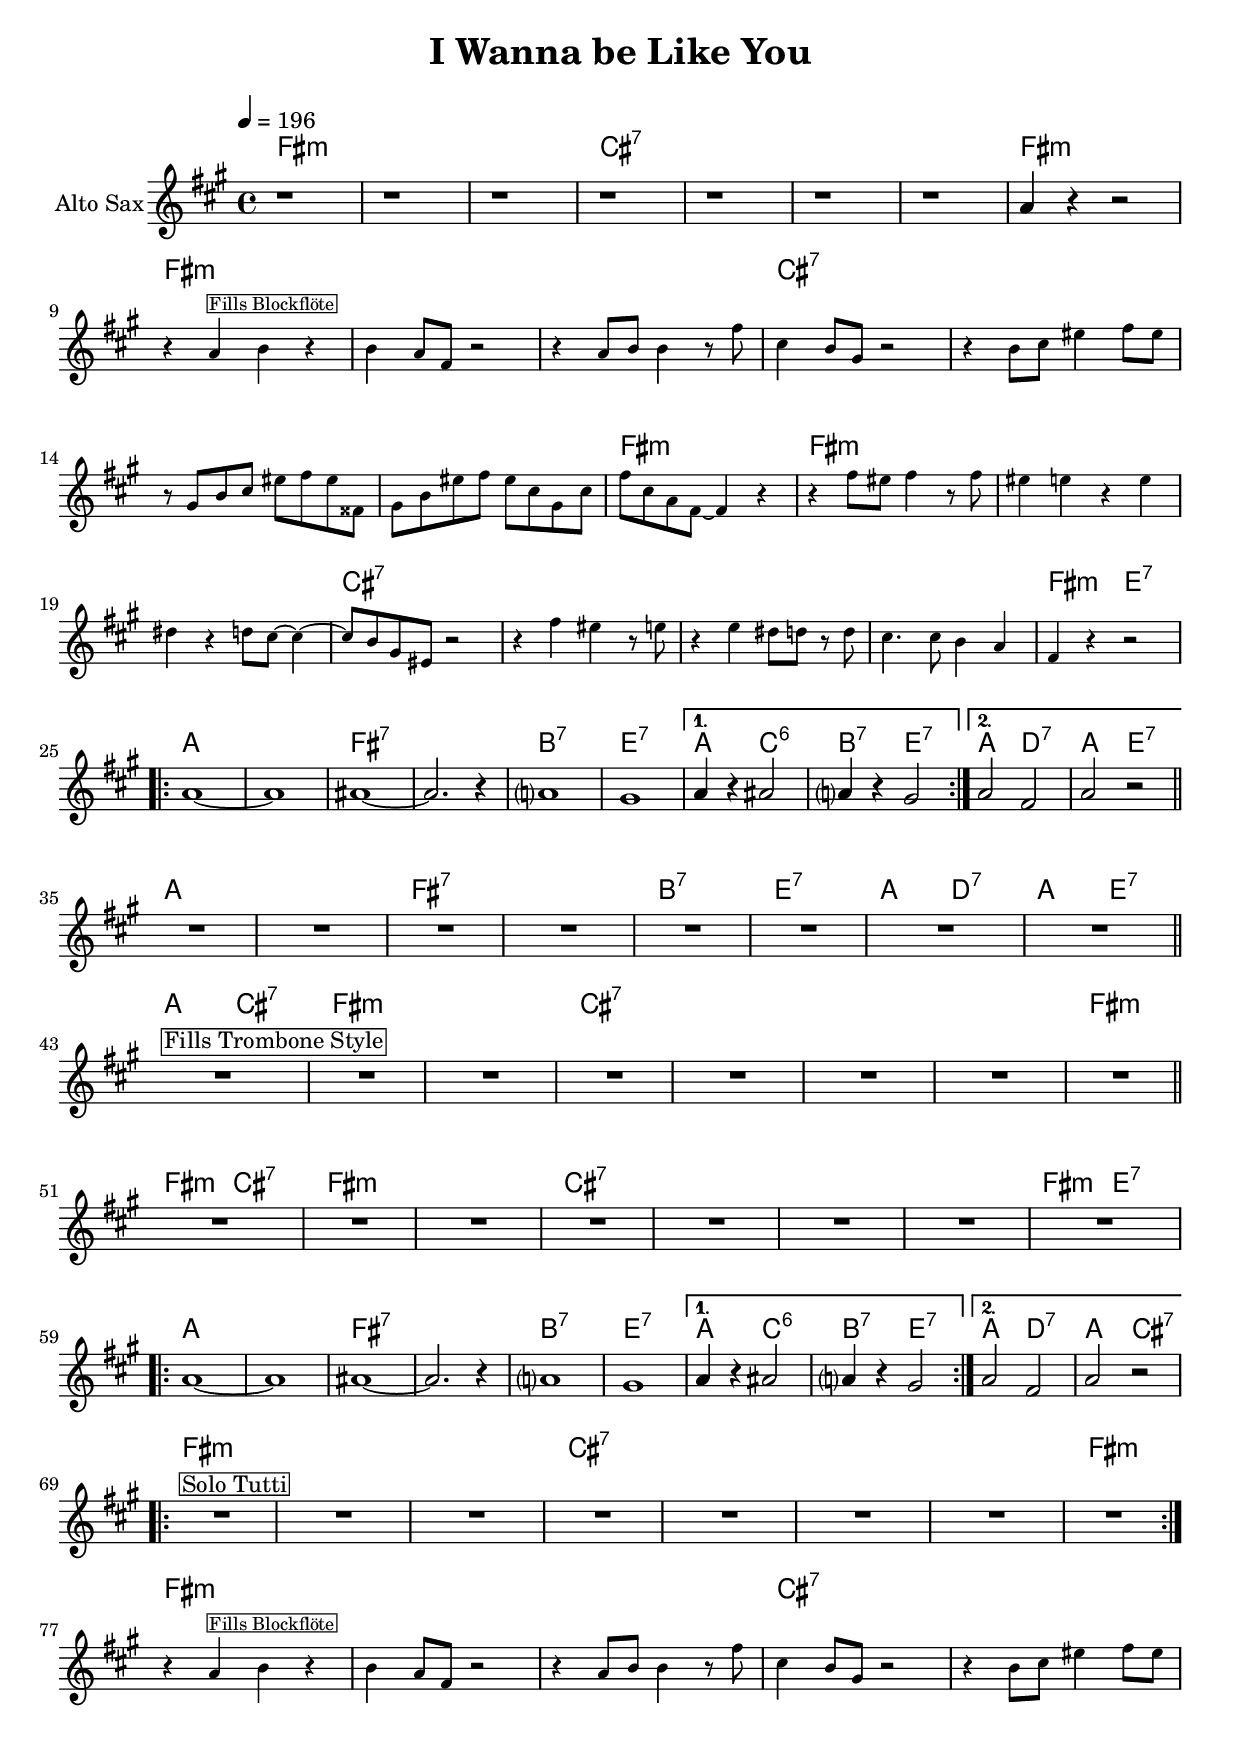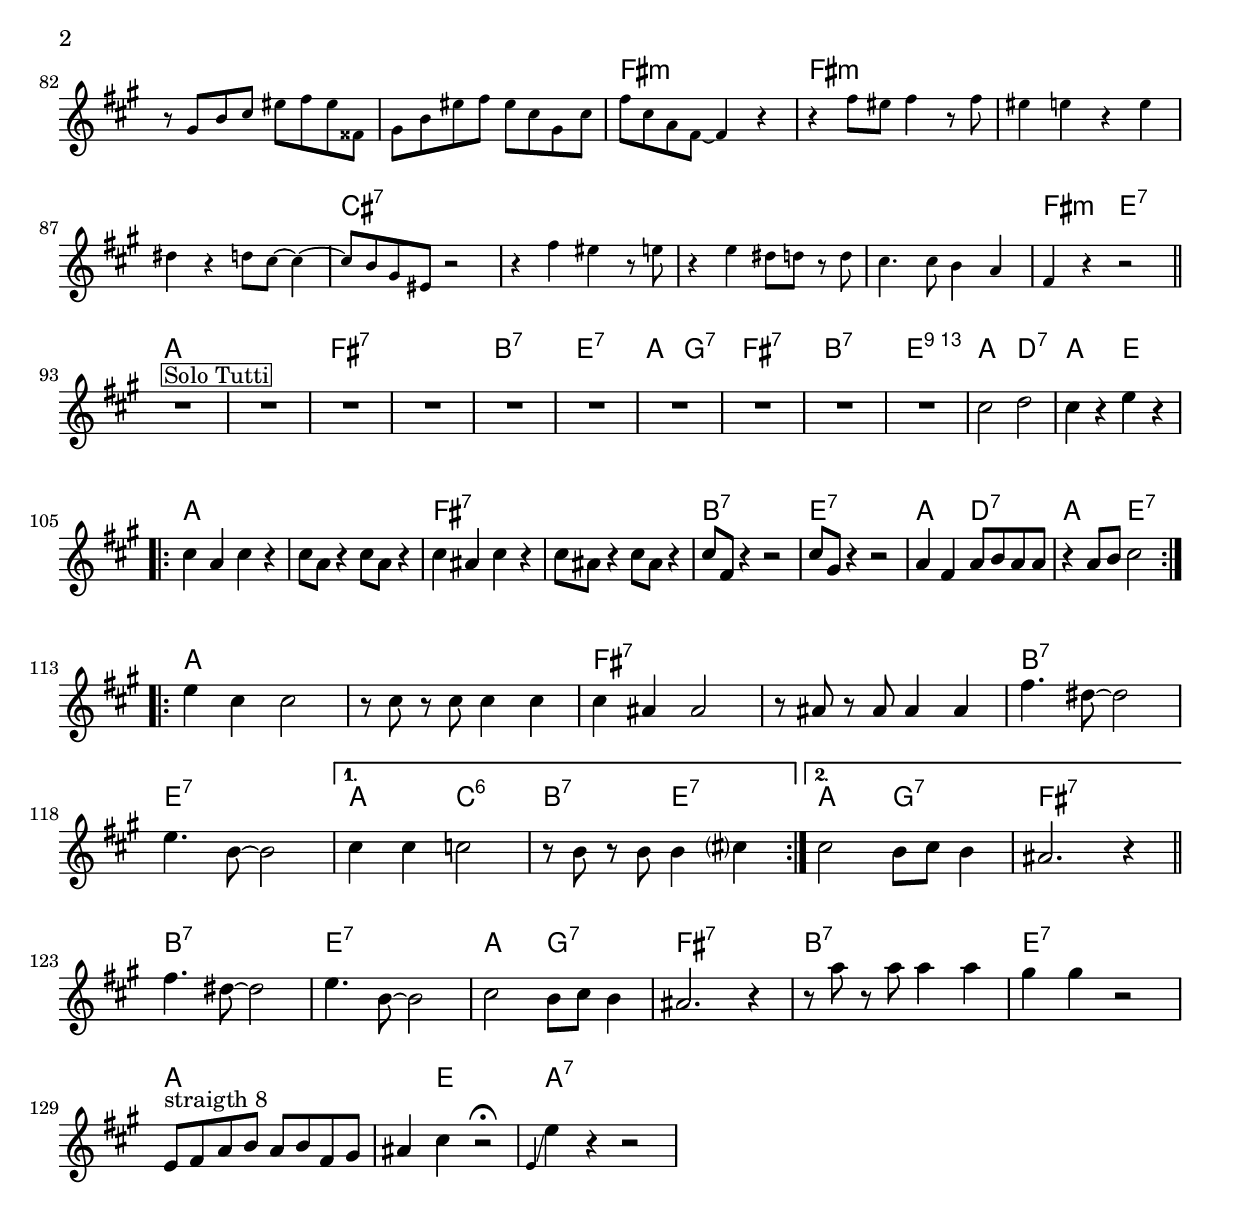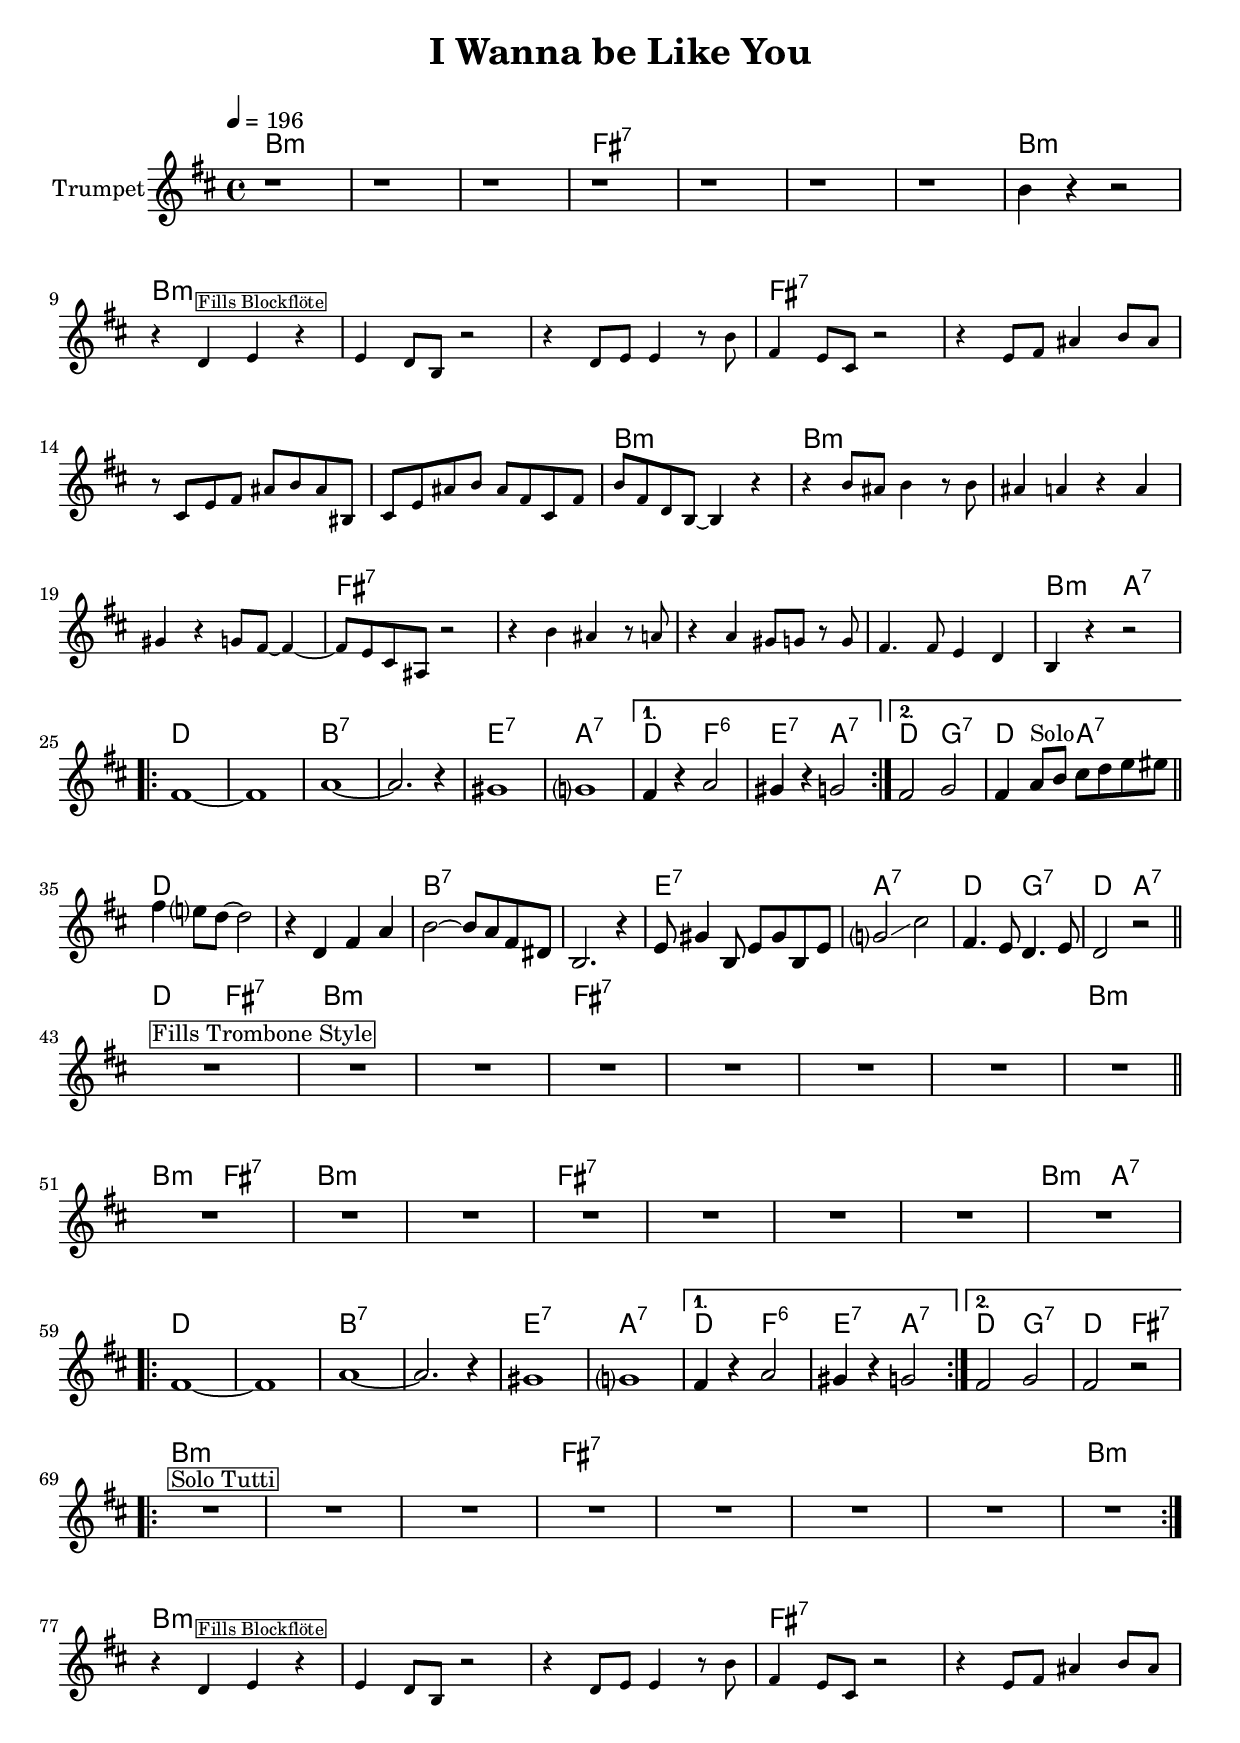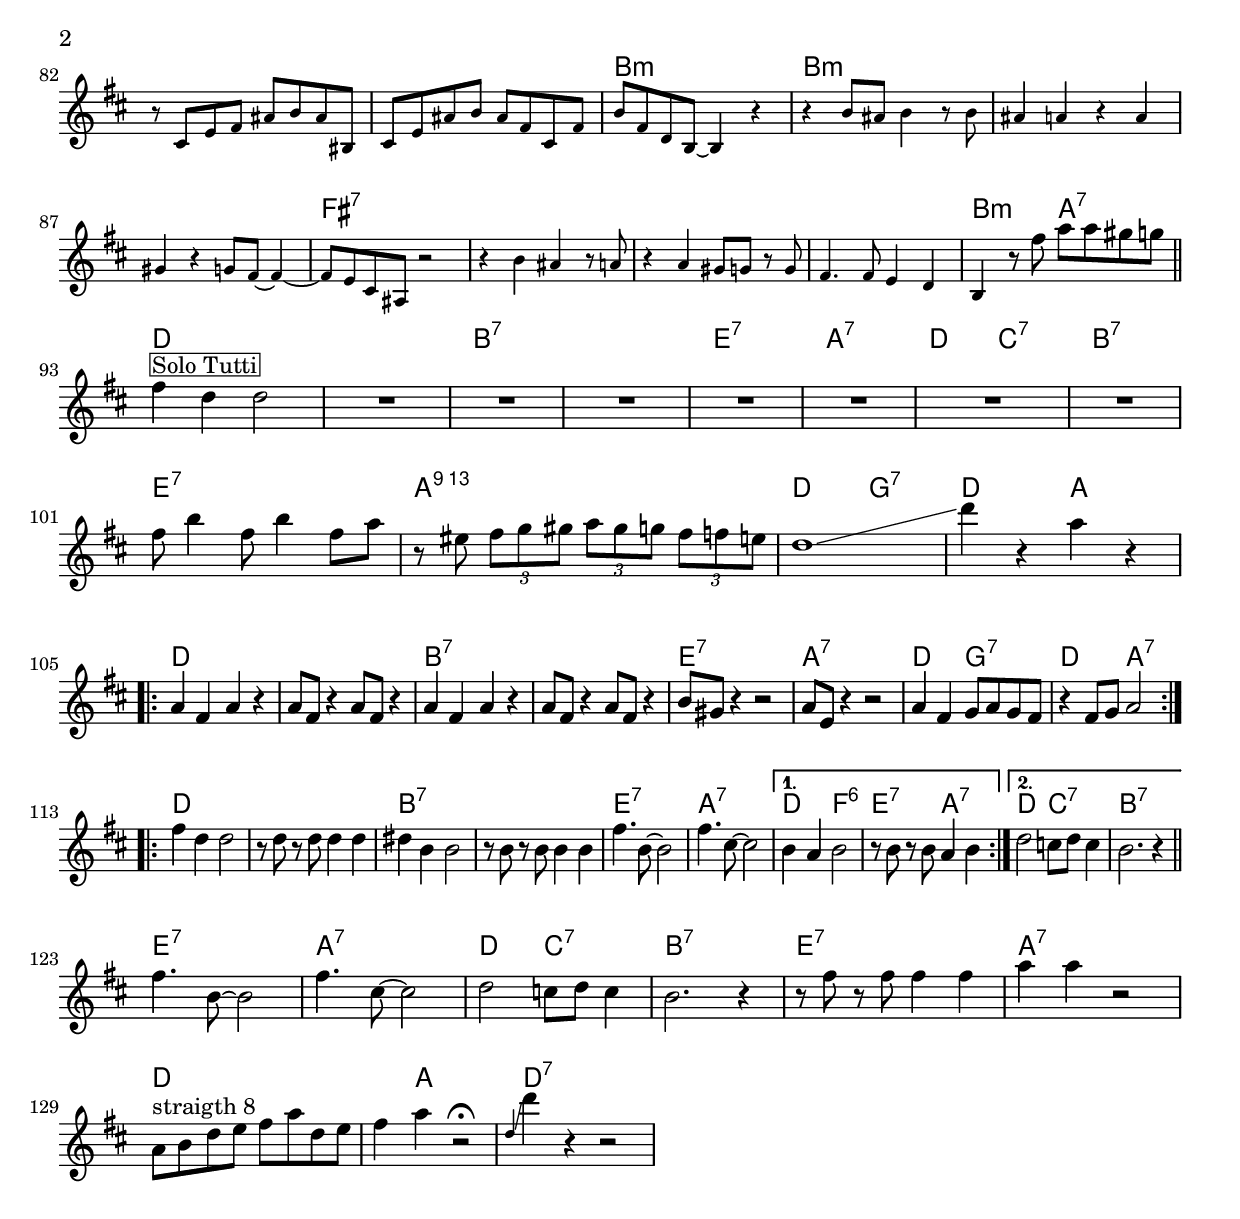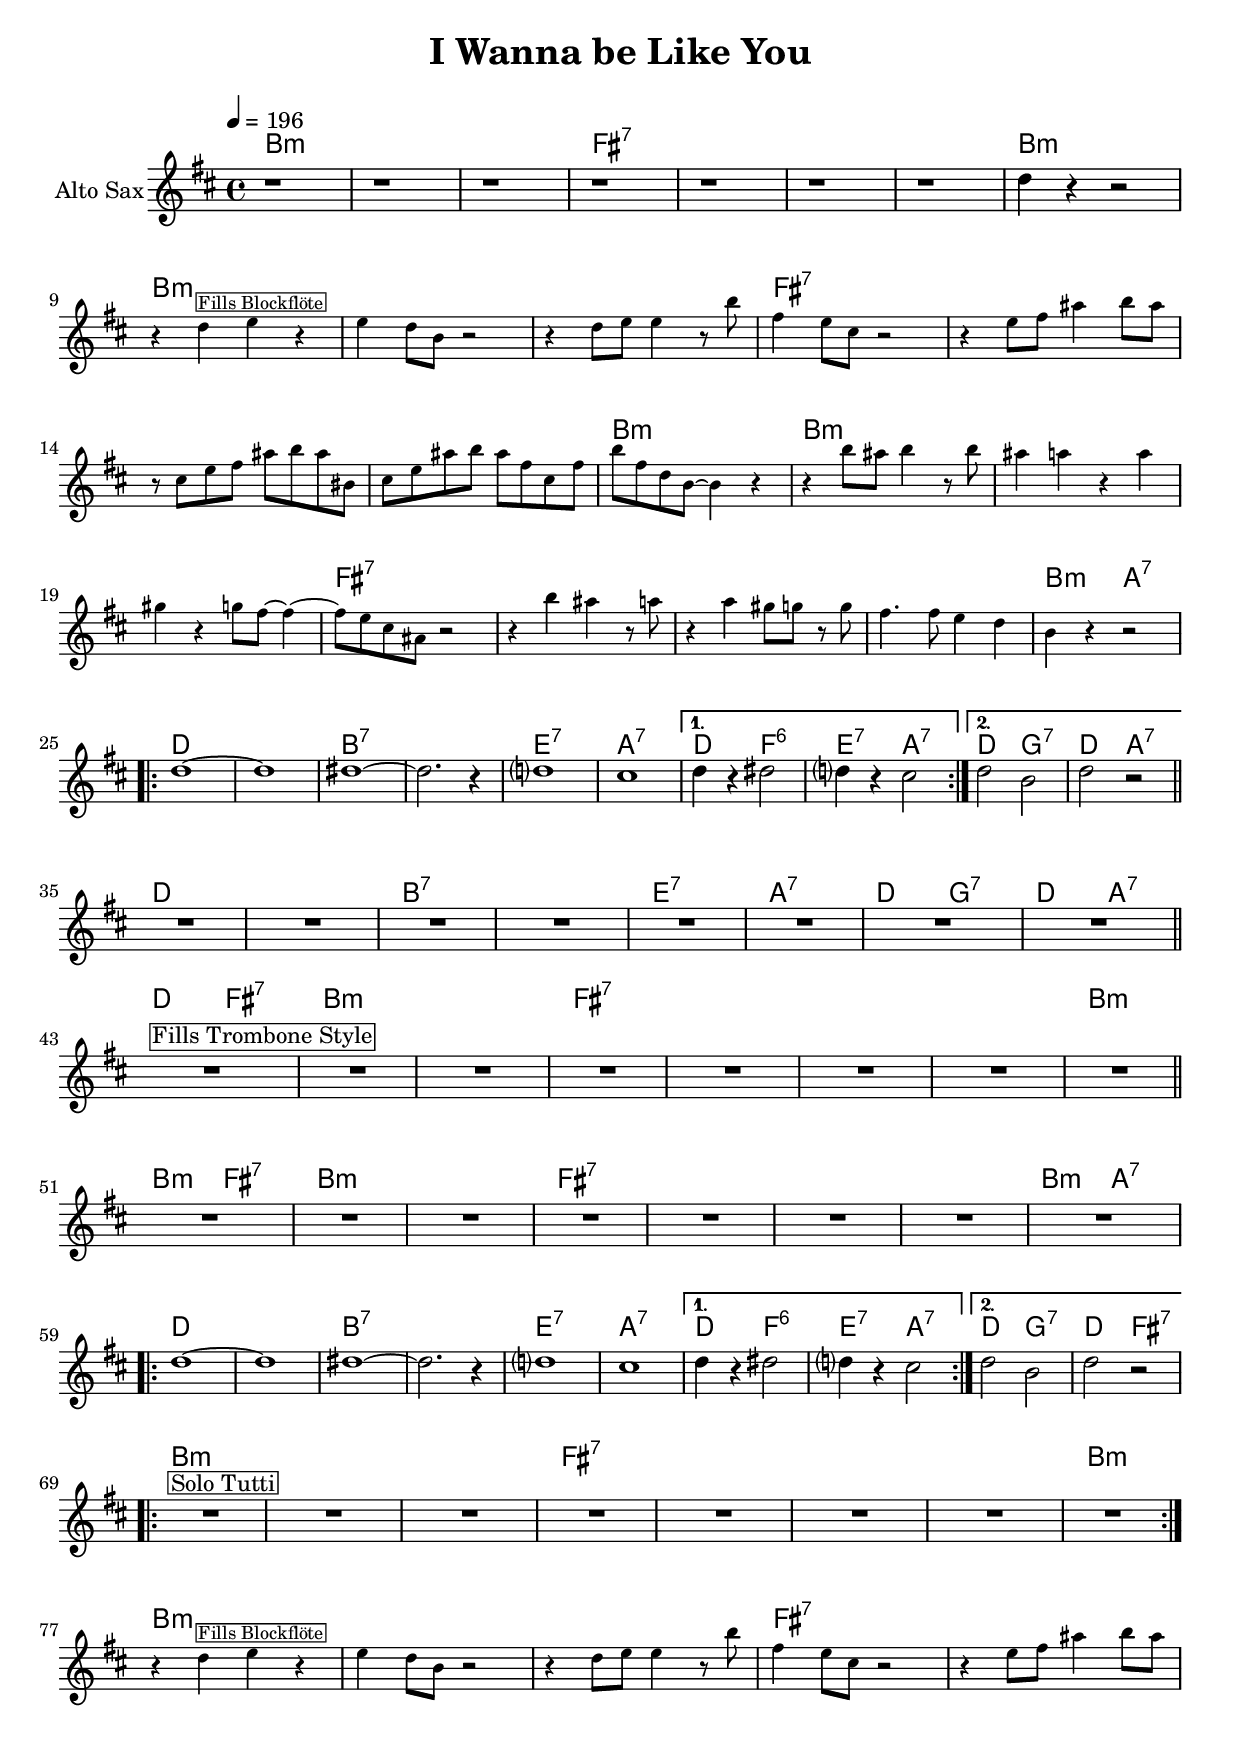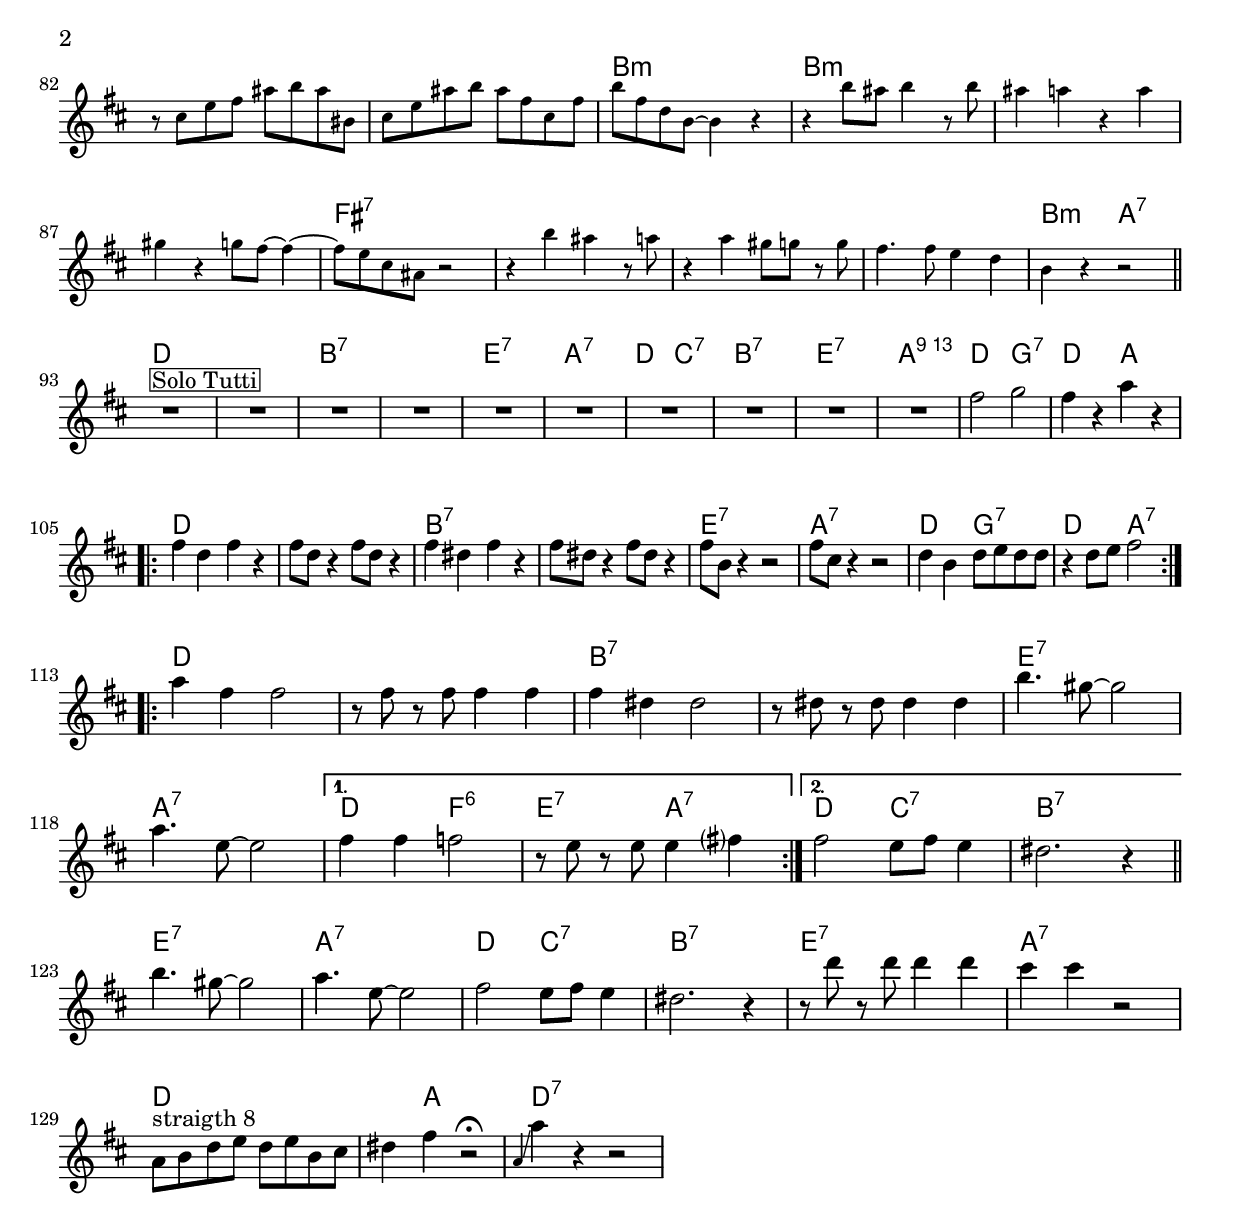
#(ly:set-option 'relative-includes #t)
\version "2.18.2"
\include "lib.ly"

\header {
  title = "I Wanna be Like You"
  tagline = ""
}

\paper {
  markup-system-spacing #'padding = #3 %space after title
  ragged-last = ##t % don't stretch last line
}

global = {
  \time 4/4
  \clef "violin"
  \key es \major
  \set Score.skipBars = ##t % combine multi-rests
  \accidentalStyle "modern-voice-cautionary" % print some reduntant accidentals in parenthesis, e.g. (#)
}

structure = {
  \tempo 4 = 196

  s1*8  % intro
  s1*16  % verse
  s1*10 \bar "||" % chorus
  s1*8  \bar "||" % solo

  s1*8 \bar "||" s1*8 % verse 2
  s1*10 % chorus
  s1*8  % solo

  s1*16  \bar "||"  % verse 3
  s1*12 % tutti

  s1*8  % solo
  s1*10 \bar "||" % chorus
  s1*9  % end
}

breaks = {
  s1*8 \break
  s1*16 \break
  s1*10 \break
  s1*8 \break

  s1*8 s1*8 \break
  s1*10 \break
  s1*8 \break

  s1*16 \break
  s1*12 \break

  s1*8 \break
  s1*10 \break
  s1*6 \break
}

remarks = \lyricmode {
}

verse = \chordmode { a1:m s s e:7 s s s }
chorus = \chordmode { c1 s a:7 s d:7 g:7 c2 es:6 d:7 g:7 }

theChords = \transpose c es \chordmode {
  \verse a1:m
  \verse a1:m \verse a2:m g:7
  \chorus c2 f:7 c g:7

  c1 s a:7 s d:7 g:7 c2 f:7 c g:7

  c e:7 a1:m s e:7 s s s a:m
  a2:m e:7 a1:m s e:7 s s s a2:m g:7
  \chorus c2 f:7 c e:7

  \verse a1:m
  \verse a1:m \verse a2:m g:7

  c1 s a:7 s d:7 g:7 c2 bes:7 a1:7 d:7 g:13 c2 f:7 c g

  c1 s a:7 s d:7 g:7 c2 f:7 c g:7
  \chorus c2 bes:7 a1:7

  d1:7 g:7 c2 bes:7 a1:7 d:7 g:7 c s4 g s2 c4:7
}

altoChords = \transpose es a \theChords

trumpetChords = \transpose bes a \theChords

flute = \relative c' {
  \tiny
  r4 es^\markupBox "Fills Blockflöte" f r | f es8 c r2 | r4 es8 f f4 r8 c' g4 f8 d r2 |
  r4 f8 g b4 c8 b | r d, f g b c b cis, | d f b c b g d g | c g es c~ c4 r |
  r4 c'8 b c4 r8 c | b4 bes r bes | a r as8 g~ g4~ | g8 f d b r2 |
  r4 c' b r8 bes | r4 bes a8 as r as | g4. g8 f4 es | c
}

trumpet = \transpose bes a \relative c'' {
  \global
  \set Staff.instrumentName = #"Trumpet"

  \repeat unfold 7 r1 c4 r4 r2

  \flute r4 r2 \normalsize

  \repeat volta 2 { g1~ g | bes~ bes2. r4 | a1 | as }
  \alternative { {g4 r bes2 | a4 r as2} {g2 as g4 bes8^"Solo" c d es f fis} }

  g4 f8 es~ es2 | r4 es, g bes | c2~ c8 bes g e | c2. r4 |
  f8 a4 c,8 f a c, f | as2 \glissando d | g,4. f8 es4. f8 | es2 r

  s1*0^\markupBox "Fills Trombone Style" R1*16

  \repeat volta 2 { g1~ g | bes~ bes2. r4 | a1 | as }
  \alternative { {g4 r bes2 | a4 r as2} {g2 as g r} }

  \repeat volta 2 { s1*0^\markupBox "Solo Tutti" R1*8 }

  \flute \normalsize r8 g' bes bes a as

  g4^\markupBox "Solo Tutti" es es2 R1*7
  g8 c4 g8 c4 g8 bes |
  r fis \tuplet 3/2 {g as a} \tuplet 3/2 {bes a as} \tuplet 3/2 {g ges f}
  es1 \glissando es'4 r bes r

  \repeat volta 2 {
    bes,4 g bes r bes8 g r4 bes8 g r4
    bes4 g bes r bes8 g r4 bes8 g r4
    c8 a r4 r2 bes8 f r4 r2
    bes4 g as8 bes as g r4 g8 as bes2
  }

  \repeat volta 2 {
    g'4 es es2 r8 es r es es4 es |
    e c c2 r8 c r c c4 c
    g'4. c,8~ c2 | g'4. d8~ d2
  }
  \alternative {
    {c4 bes c2 r8 c r c bes4 c}
    {es2 des8 es des4 c2. r4}
  }
  g'4. c,8~ c2 | g'4. d8~ d2
  es2 des8 es des4 c2. r4
  r8 g' r g g4 g bes bes r2
  bes,8^"straigth 8" c es f g bes es, f g4 bes r2 \fermata
  \grace es,4 \glissando es'4 r r2
}


altoSax = \transpose es a \relative c' {
  \global
  \set Staff.instrumentName = #"Alto Sax"

  \repeat unfold 7 r1 es4 r4 r2

  \flute r4 r2 \normalsize

  \repeat volta 2 { es1~ es | e~ e2. r4 | es1 | d }
  \alternative { {es4 r e2 | es4 r d2} {es2 c es r} }

  R1*8

  s1*0^\markupBox "Fills Trombone Style" R1*16

  \repeat volta 2 { es1~ es | e~ e2. r4 | es1 | d }
  \alternative { {es4 r e2 | es4 r d2} {es2 c es r} }

  \repeat volta 2 { s1*0^\markupBox "Solo Tutti" R1*8 }

  \flute r4 r2 \normalsize

  s1*0^\markupBox "Solo Tutti" R1*10 g2 as g4 r bes r

  \repeat volta 2 {
    g4 es g r g8 es r4 g8 es r4
    g4 e g r g8 e r4 g8 e r4
    g8 c, r4 r2 g'8 d r4 r2
    es4 c es8 f es es r4 es8 f g2
  }

  \repeat volta 2 {
    bes4 g g2 r8 g r g g4 g |
    g e e2 r8 e r e e4 e
    c'4. a8~ a2 | bes4. f8~ f2
  }
  \alternative {
    {g4 g ges2 | r8 f r f f4 g}
    {g2 f8 g f4 e2. r4}
  }
  c'4. a8~ a2 | bes4. f8~ f2
  g2 f8 g f4 e2. r4
  r8 es' r es es4 es d d r2
  bes,8^"straigth 8" c es f es f c d e4 g r2 \fermata
  \grace bes,4 \glissando bes'4 r r2

}

% \book {
%   \score {
%     % \midi { }
%     <<
%       \lyricsAbove \remarks
%       \new ChordNames \trumpetChords
%       \new Staff = "trumpet" <<
%         \structure
%         \breaks
%         \trumpet
%       >>
%       % \new Staff \trumpet
%       \new ChordNames \altoChords
%       \new Staff = "altoSax" <<
%         \altoSax
%       >>
%     >>
%   }
% }


\book {
  \bookOutputSuffix "tp"
  \paper {
    system-system-spacing #'basic-distance = #15 % increase space
    % fit on one page
    % system-system-spacing = #'(
    %   (basic-distance . 10)
    %   (minimum-distance . 0)
    %   (padding . 0)
    %   (stretchability . 0))
  }
  \score {
    <<
      \lyricsAbove \remarks
      \new ChordNames \trumpetChords
      \new Staff = "trumpet" <<
        \structure
        \breaks
        \trumpet
      >>
    >>
  }
}
\book {
  \bookOutputSuffix "as"
  \paper {
    system-system-spacing #'basic-distance = #15 % increase space
  }
  \score {
    <<
      \lyricsAbove \remarks
      \new ChordNames \altoChords
      \new Staff = "altoSax" <<
        \structure
        \breaks
        \altoSax
      >>
    >>
  }
}

tenorSax = \transpose bes, es \altoSax
tenorChords = \transpose bes es \altoChords
\book {
  \bookOutputSuffix "ts"
  \paper {
    system-system-spacing #'basic-distance = #15
  }
  \score {
    <<
      \lyricsAbove \remarks
      \new ChordNames \tenorChords
      \new Staff = "tenorSax" <<
        \structure
        \breaks
        \tenorSax
      >>
    >>
  }
}
